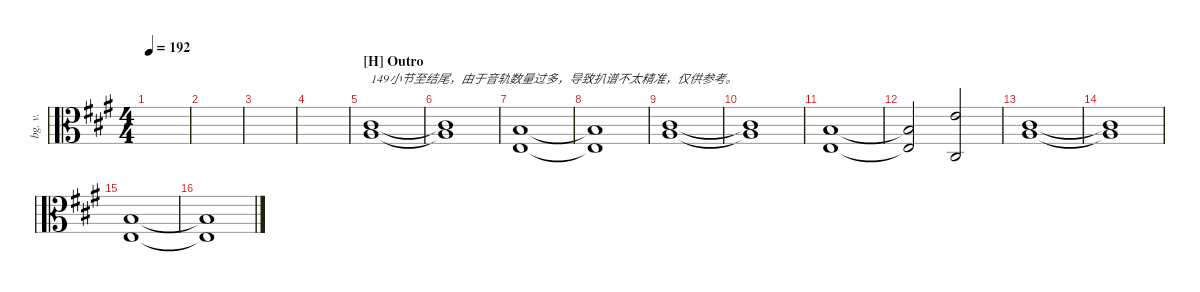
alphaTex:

\defaultSystemsLayout 4
\hideDynamics
\bracketExtendMode nobrackets
\otherSystemsTrackNameOrientation horizontal
\track ("Background Vocal" "bg. v.") {instrument viola}
\staff {score}
\tuning (A4 D4 G3 C3)
\ts (4 4)
\tempo 192
\clef c3
\ks a
|
|
|
|
\section ("H" "Outro")
(6.3{acc #} 9.4{acc forcenatural}).1{txt "149小节至结尾，由于音轨数量过多，导致扒谱不太精准，仅供参考。" beam Up} |
(6.3{t acc #} 9.4{t acc forcenatural}).1{beam Up} |
(4.3{acc forcenatural} 4.4{acc forcenatural}).1{beam Up} |
(4.3{t acc forcenatural} 4.4{t acc forcenatural}).1{beam Up} |
(6.3{acc #} 9.4{acc forcenatural}).1{beam Up} |
(6.3{t acc #} 9.4{t acc forcenatural}).1{beam Up} |
(4.3{acc forcenatural} 4.4{acc forcenatural}).1{beam Up} |
(4.3{t acc forcenatural} 4.4{t acc forcenatural}).2{beam Up} (9.3{acc forcenatural} 1.4{acc #}).2{beam Up} |
(6.3{acc #} 9.4{acc forcenatural}).1{beam Up} |
(6.3{t acc #} 9.4{t acc forcenatural}).1{beam Up} |
(4.3{acc forcenatural} 4.4{acc forcenatural}).1{beam Up} |
(4.3{t acc forcenatural} 4.4{t acc forcenatural}).1{beam Up}
